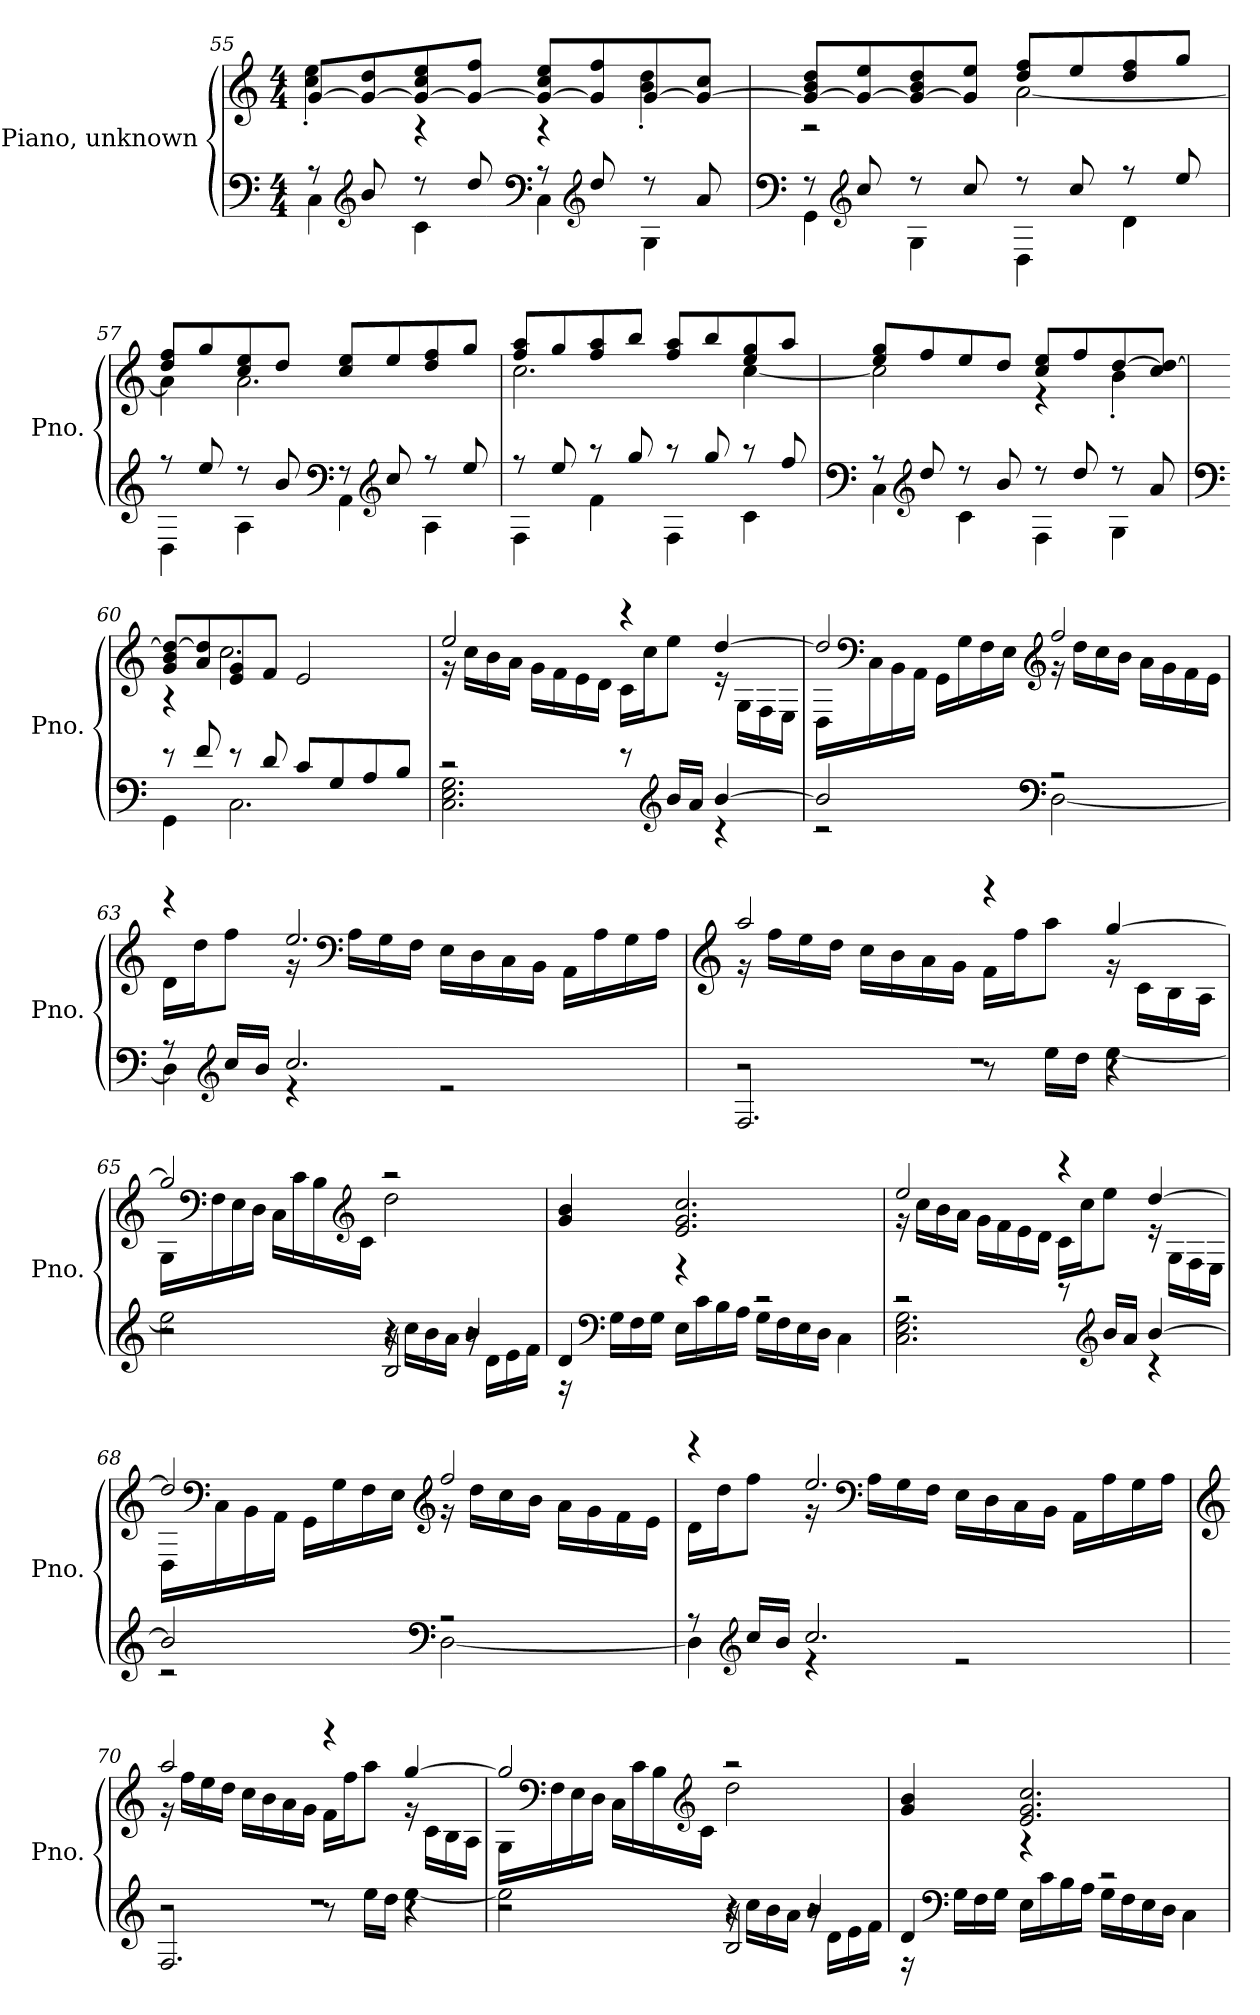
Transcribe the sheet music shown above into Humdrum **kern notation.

**kern	**kern
*part1	*part1
*staff2	*staff1
*I"Piano, unknown	*
*I'Pno.	*
*clefF4	*clefG2
*k[]	*k[]
*M4/4	*M4/4
=55	=55
*^	*^
8r	4C\	[8g/L	4cc\' 4ee\'
*clefG2	*	*	*
8b/	.	8g/_ 8dd/	.
8r	4c\	8g/_ 8cc/ 8ee/	4r
8dd/	.	8g/_ 8ff/J	.
*clefF4	*	*	*
8r	4C\	8g/_ 8cc/ 8ee/L	4r
*clefG2	*	*	*
8dd/	.	8g/] 8ff/	.
8r	4G\	[8g/	4b\' 4dd\'
8a/	.	8g/_ 8cc/J	.
=56	=56	=56	=56
*clefF4	*	*	*
8r	4GG\	8g/_ 8b/ 8dd/L	2r
*clefG2	*	*	*
8cc/	.	8g/_ 8ee/	.
8r	4G\	8g/_ 8b/ 8dd/	.
8cc/	.	8g/] 8ee/J	.
8r	4D\	8dd/ 8ff/L	[2a\
8cc/	.	8ee/	.
8r	4d\	8dd/ 8ff/	.
8ee/	.	8gg/J	.
!!LO:LB:g=z	!!
=57	=57	=57	=57
8r	4D\	8dd/ 8ff/L	4a\]
8ee/	.	8gg/	.
8r	4A\	8cc/ 8ee/	2.a\
8b/	.	8dd/J	.
*clefF4	*	*	*
8r	4AA\	8cc/ 8ee/L	.
*clefG2	*	*	*
8cc/	.	8ee/	.
8r	4A\	8dd/ 8ff/	.
8ee/	.	8gg/J	.
=58	=58	=58	=58
8r	4F\	8ff/ 8aa/L	2.cc\
8ee/	.	8gg/	.
8r	4f\	8ff/ 8aa/	.
8gg/	.	8bb/J	.
8r	4F\	8ff/ 8aa/L	.
8gg/	.	8bb/	.
8r	4c\	8ee/ 8gg/	[4cc\
8ff/	.	8aa/J	.
=59	=59	=59	=59
*clefF4	*	*	*
8r	4C\	8ee/ 8gg/L	2cc\]
*clefG2	*	*	*
8dd/	.	8ff/	.
8r	4c\	8ee/	.
8b/	.	8dd/J	.
8r	4F\	8cc/ 8ee/L	4r
8dd/	.	8ff/	.
8r	4G\	[8dd/	4b'\
8a/	.	8cc/ 8dd/_J	.
!!LO:LB:g=z	!!
=60	=60	=60	=60
*clefF4	*	*	*
8r	4GG\	8g/ 8b/ 8dd/_L	4r
8f/	.	8a/ 8dd/]	.
8r	2.C\	8e/ 8g/	2.cc\
8d/	.	8f/J	.
8c/L	.	2e/	.
8G/	.	.	.
8A/	.	.	.
8B/J	.	.	.
=61	=61	=61	=61
2r	2.C\ 2.E\ 2.G\	2ee/	16r
.	.	.	16cc\LL
.	.	.	16b\
.	.	.	16a\JJ
.	.	.	16g\LL
.	.	.	16f\
.	.	.	16e\
.	.	.	16d\JJ
8r	.	4r	16c\LL
.	.	.	16cc\J
*clefG2	*	*	*
16b/LL	.	.	8ee\J
16a/JJ	.	.	.
[4b/	4r	[4dd/	16r
.	.	.	16G\LL
.	.	.	16F\
.	.	.	16E\JJ
!!LO:LB:g=z	!!
=62	=62	=62	=62
2b/]	2r	2dd/]	16D\LL
*	*	*clefF4	*
.	.	.	16C\
.	.	.	16BB\
.	.	.	16AA\JJ
.	.	.	16GG\LL
.	.	.	16G\
.	.	.	16F\
.	.	.	16E\JJ
*clefF4	*	*clefG2	*
2r	[2D\	2ff/	16r
.	.	.	16dd\LL
.	.	.	16cc\
.	.	.	16b\JJ
.	.	.	16a\LL
.	.	.	16g\
.	.	.	16f\
.	.	.	16e\JJ
=63	=63	=63	=63
8r	4D\]	4r	16d\LL
.	.	.	16dd\J
*clefG2	*	*	*
16cc/LL	.	.	8ff\J
16b/JJ	.	.	.
2.cc/	4r	2.ee/	16r
*	*	*clefF4	*
.	.	.	16A\LL
.	.	.	16G\
.	.	.	16F\JJ
.	2r	.	16E\LL
.	.	.	16D\
.	.	.	16C\
.	.	.	16BB\JJ
.	.	.	16AA\LL
.	.	.	16A\
.	.	.	16G\
.	.	.	16A\JJ
*v	*v	*	*
!!LO:LB:g=z	!!
=64	=64	=64
*	*clefG2	*
*^	*	*
*	*^	*	*
1r	2r	2.F/	2aa/	16r
.	.	.	.	16ff\LL
.	.	.	.	16ee\
.	.	.	.	16dd\JJ
.	.	.	.	16cc\LL
.	.	.	.	16b\
.	.	.	.	16a\
.	.	.	.	16g\JJ
.	8r	.	4r	16f\LL
.	.	.	.	16ff\J
.	16ee\LL	.	.	8aa\J
.	16dd\JJ	.	.	.
.	[4ee\	4r	[4gg/	16r
.	.	.	.	16c\LL
.	.	.	.	16B\
.	.	.	.	16A\JJ
=65	=65	=65	=65	=65
2r	2ee\]	2r	2gg/]	16G\LL
*	*	*	*clefF4	*
.	.	.	.	16F\
.	.	.	.	16E\
.	.	.	.	16D\JJ
.	.	.	.	16C\LL
.	.	.	.	16c\
.	.	.	.	16B\
*	*	*	*clefG2	*
.	.	.	.	16c\JJ
4r	16r	2B/	2r	2dd\
.	16cc\LL	.	.	.
.	16b\	.	.	.
.	16a\JJ	.	.	.
4b/	16r	.	.	.
.	16d\LL	.	.	.
.	16e\	.	.	.
.	16f\JJ	.	.	.
*	*v	*v	*	*
*	*	*v	*v
!!LO:LB:g=z
=66	=66	=66
4d/	16r	4g/ 4b/
*clefF4	*	*
.	16G\LL	.
.	16F\	.
.	16G\JJ	.
4r	16E\LL	2.e/ 2.g/ 2.cc/
.	16c\	.
.	16B\	.
.	16A\JJ	.
2r	16G\LL	.
.	16F\	.
.	16E\	.
.	16D\JJ	.
.	4C\	.
=67	=67	=67
*	*	*^
2r	2.C\ 2.E\ 2.G\	2ee/	16r
.	.	.	16cc\LL
.	.	.	16b\
.	.	.	16a\JJ
.	.	.	16g\LL
.	.	.	16f\
.	.	.	16e\
.	.	.	16d\JJ
8r	.	4r	16c\LL
.	.	.	16cc\J
*clefG2	*	*	*
16b/LL	.	.	8ee\J
16a/JJ	.	.	.
[4b/	4r	[4dd/	16r
.	.	.	16G\LL
.	.	.	16F\
.	.	.	16E\JJ
!!LO:PB:g=z	!!
=68	=68	=68	=68
2b/]	2r	2dd/]	16D\LL
*	*	*clefF4	*
.	.	.	16C\
.	.	.	16BB\
.	.	.	16AA\JJ
.	.	.	16GG\LL
.	.	.	16G\
.	.	.	16F\
.	.	.	16E\JJ
*clefF4	*	*clefG2	*
2r	[2D\	2ff/	16r
.	.	.	16dd\LL
.	.	.	16cc\
.	.	.	16b\JJ
.	.	.	16a\LL
.	.	.	16g\
.	.	.	16f\
.	.	.	16e\JJ
=69	=69	=69	=69
8r	4D\]	4r	16d\LL
.	.	.	16dd\J
*clefG2	*	*	*
16cc/LL	.	.	8ff\J
16b/JJ	.	.	.
2.cc/	4r	2.ee/	16r
*	*	*clefF4	*
.	.	.	16A\LL
.	.	.	16G\
.	.	.	16F\JJ
.	2r	.	16E\LL
.	.	.	16D\
.	.	.	16C\
.	.	.	16BB\JJ
.	.	.	16AA\LL
.	.	.	16A\
.	.	.	16G\
.	.	.	16A\JJ
*v	*v	*	*
!!LO:LB:g=z	!!
=70	=70	=70
*	*clefG2	*
*^	*	*
*	*^	*	*
1r	2r	2.F/	2aa/	16r
.	.	.	.	16ff\LL
.	.	.	.	16ee\
.	.	.	.	16dd\JJ
.	.	.	.	16cc\LL
.	.	.	.	16b\
.	.	.	.	16a\
.	.	.	.	16g\JJ
.	8r	.	4r	16f\LL
.	.	.	.	16ff\J
.	16ee\LL	.	.	8aa\J
.	16dd\JJ	.	.	.
.	[4ee\	4r	[4gg/	16r
.	.	.	.	16c\LL
.	.	.	.	16B\
.	.	.	.	16A\JJ
=71	=71	=71	=71	=71
2r	2ee\]	2r	2gg/]	16G\LL
*	*	*	*clefF4	*
.	.	.	.	16F\
.	.	.	.	16E\
.	.	.	.	16D\JJ
.	.	.	.	16C\LL
.	.	.	.	16c\
.	.	.	.	16B\
*	*	*	*clefG2	*
.	.	.	.	16c\JJ
4r	16r	2B/	2r	2dd\
.	16cc\LL	.	.	.
.	16b\	.	.	.
.	16a\JJ	.	.	.
4b/	16r	.	.	.
.	16d\LL	.	.	.
.	16e\	.	.	.
.	16f\JJ	.	.	.
*	*v	*v	*	*
*	*	*v	*v
!!LO:LB:g=z
=72	=72	=72
4d/	16r	4g/ 4b/
*clefF4	*	*
.	16G\LL	.
.	16F\	.
.	16G\JJ	.
4r	16E\LL	2.e/ 2.g/ 2.cc/
.	16c\	.
.	16B\	.
.	16A\JJ	.
2r	16G\LL	.
.	16F\	.
.	16E\	.
.	16D\JJ	.
.	4C\	.
*v	*v	*
=	=
*-	*-
